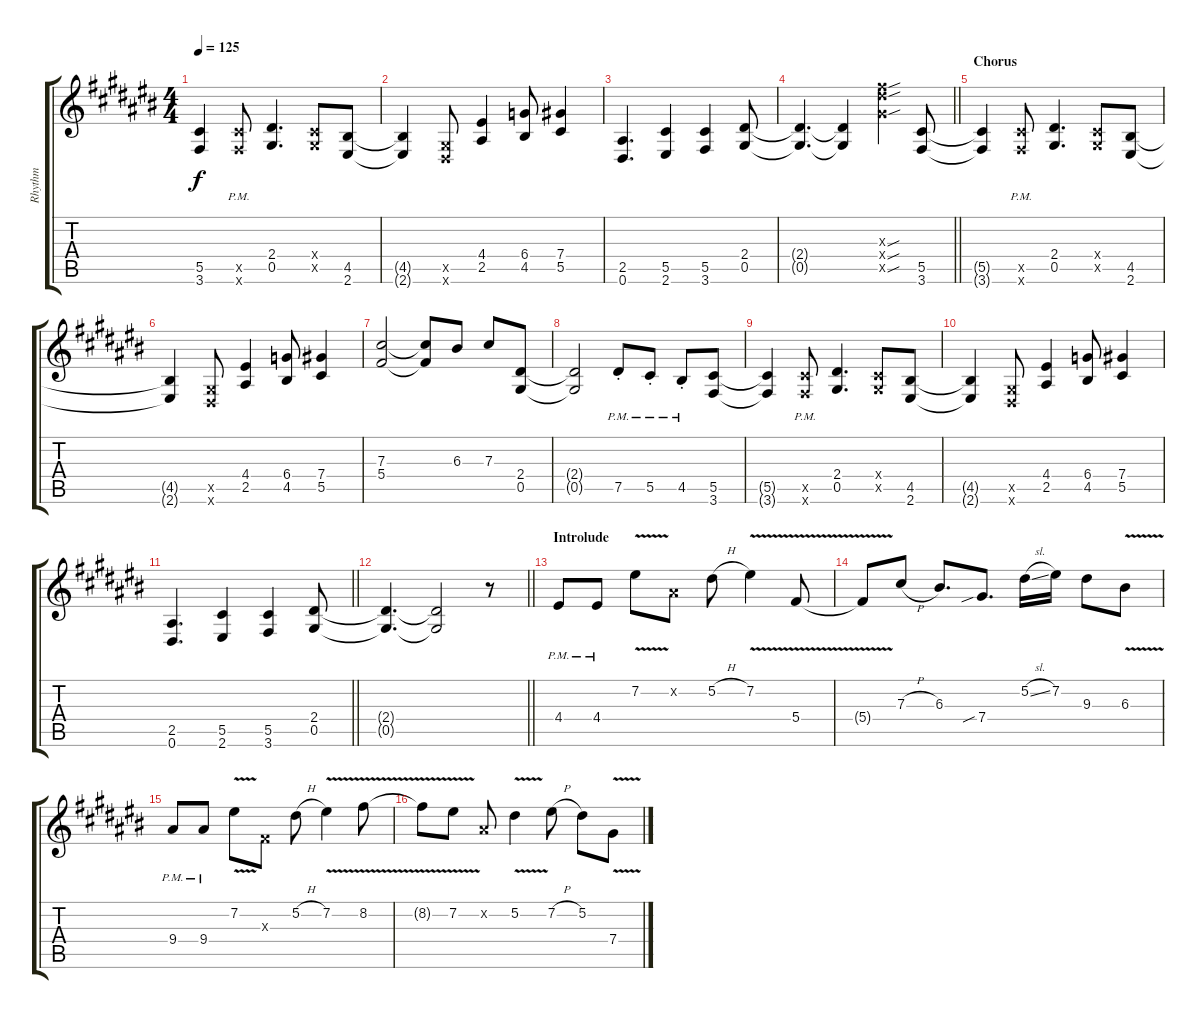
\track ("Rhythm" "Rhythm") {instrument distortionguitar}
\staff {score tabs}
\tuning (Eb4 Bb3 Gb3 Db3 Ab2 Eb2) {hide}
\ts (4 4)
\tempo 125
\clef g2
\ks c#
(5.5{t} 3.6{t}).4{dy f} (5.5{pm x} 3.6{pm x}).8 (2.4 0.5).4{d} (0.4{x} 0.5{x}).8 (4.5 2.6).8 |
(4.5{t} 2.6{t}).4 (0.5{x} 0.6{x}).8 (4.4 2.5).4 (6.4 4.5).8 (7.4 5.5).4 |
(2.5 0.6).4{d} (5.5 2.6).4 (5.5 3.6).4 (2.4 0.5).8 |
\barLineRight lightlight
(2.4{t} 0.5{t}).4{d} (2.4{t} 0.5{t}).4 (12.3{sou x} 14.4{sou x} 12.5{sou x}).4 (5.5 3.6).8 |
\section ("" "Chorus")
(5.5{t} 3.6{t}).4 (5.5{pm x} 3.6{pm x}).8 (2.4 0.5).4{d} (0.4{x} 0.5{x}).8 (4.5 2.6).8 |
(4.5{t} 2.6{t}).4 (0.5{x} 0.6{x}).8 (4.4 2.5).4 (6.4 4.5).8 (7.4 5.5).4 |
(7.3 5.4).2 (7.3{t} 5.4{t}).8 6.3.8 7.3.8 (2.4 0.5).8 |
(2.4{t} 0.5{t}).2 7.5{pm st}.8 5.5{pm st}.8 4.5{pm st}.8 (5.5 3.6).8 |
(5.5{t} 3.6{t}).4 (5.5{pm x} 3.6{pm x}).8 (2.4 0.5).4{d} (0.4{x} 0.5{x}).8 (4.5 2.6).8 |
(4.5{t} 2.6{t}).4 (0.5{x} 0.6{x}).8 (4.4 2.5).4 (6.4 4.5).8 (7.4 5.5).4 |
\barLineRight lightlight
(2.5 0.6).4{d} (5.5 2.6).4 (5.5 3.6).4 (2.4 0.5).8 |
\barLineRight lightlight
(2.4{t} 0.5{t}).4{d} (2.4{t} 0.5{t}).2 r.8 |
\section ("" "Introlude")
4.4{pm}.8 4.4{pm}.8 7.2{v}.8 0.2{x}.8 5.2{h}.8 7.2{v}.4 5.4{v}.8 |
5.4{t}.8 7.3{h}.8 6.3.8{d} 7.4{sib}.8{d} 5.2{sl}.16 7.2.16 9.3.8 6.3{v}.8 |
9.4{pm}.8 9.4{pm}.8 7.2{v}.8 0.3{x}.8 5.2{h}.8 7.2{v}.4 8.2{v}.8 |
8.2{t}.8 7.2{v}.8 0.2{x}.8 5.2{v}.4 7.2{h}.8 5.2.8 7.4{v}.8
